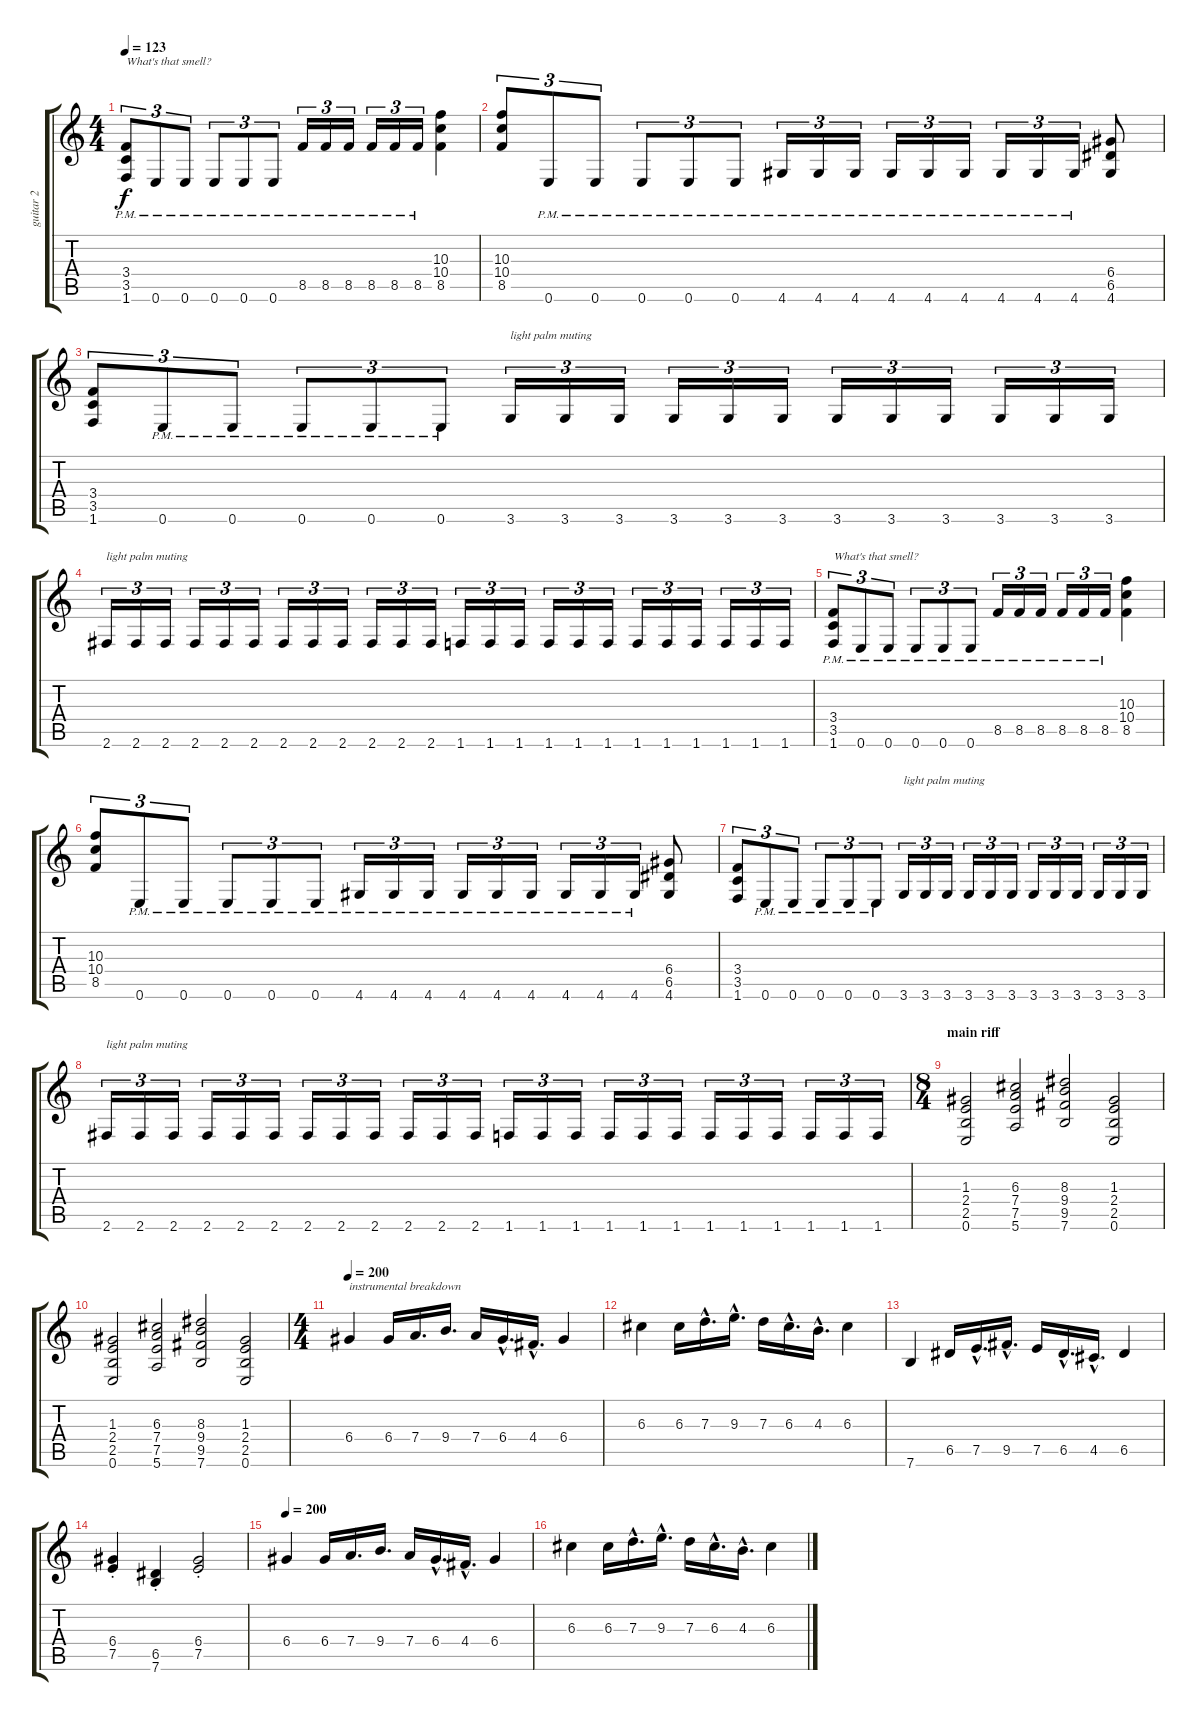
\track ("guitar 2" "guitar 2") {instrument overdrivenguitar}
\staff {score tabs}
\tuning (E4 B3 G3 D3 A2 E2) {hide}
\ts (4 4)
\tempo 123
\clef g2
\ks c
(3.4 3.5 1.6{pm}).8{tu (3 2) txt "What's that smell?" dy f} 0.6{pm}.8{tu (3 2)} 0.6{pm}.8{tu (3 2)} 0.6{pm}.8{tu (3 2)} 0.6{pm}.8{tu (3 2)} 0.6{pm}.8{tu (3 2)} 8.5{pm}.16{tu (3 2)} 8.5{pm}.16{tu (3 2)} 8.5{pm}.16{tu (3 2)} 8.5{pm}.16{tu (3 2)} 8.5{pm}.16{tu (3 2)} 8.5{pm}.16{tu (3 2)} (10.3 10.4 8.5).4 |
(10.3 10.4 8.5).8{tu (3 2)} 0.6{pm}.8{tu (3 2)} 0.6{pm}.8{tu (3 2)} 0.6{pm}.8{tu (3 2)} 0.6{pm}.8{tu (3 2)} 0.6{pm}.8{tu (3 2)} 4.6{pm}.16{tu (3 2)} 4.6{pm}.16{tu (3 2)} 4.6{pm}.16{tu (3 2)} 4.6{pm}.16{tu (3 2)} 4.6{pm}.16{tu (3 2)} 4.6{pm}.16{tu (3 2)} 4.6{pm}.16{tu (3 2)} 4.6{pm}.16{tu (3 2)} 4.6{pm}.16{tu (3 2)} (6.4 6.5 4.6).8 |
(3.4 3.5 1.6).8{tu (3 2)} 0.6{pm}.8{tu (3 2)} 0.6{pm}.8{tu (3 2)} 0.6{pm}.8{tu (3 2)} 0.6{pm}.8{tu (3 2)} 0.6{pm}.8{tu (3 2)} 3.6.16{tu (3 2) txt "light palm muting"} 3.6.16{tu (3 2)} 3.6.16{tu (3 2)} 3.6.16{tu (3 2)} 3.6.16{tu (3 2)} 3.6.16{tu (3 2)} 3.6.16{tu (3 2)} 3.6.16{tu (3 2)} 3.6.16{tu (3 2)} 3.6.16{tu (3 2)} 3.6.16{tu (3 2)} 3.6.16{tu (3 2)} |
2.6.16{tu (3 2) txt "light palm muting"} 2.6.16{tu (3 2)} 2.6.16{tu (3 2)} 2.6.16{tu (3 2)} 2.6.16{tu (3 2)} 2.6.16{tu (3 2)} 2.6.16{tu (3 2)} 2.6.16{tu (3 2)} 2.6.16{tu (3 2)} 2.6.16{tu (3 2)} 2.6.16{tu (3 2)} 2.6.16{tu (3 2)} 1.6.16{tu (3 2)} 1.6.16{tu (3 2)} 1.6.16{tu (3 2)} 1.6.16{tu (3 2)} 1.6.16{tu (3 2)} 1.6.16{tu (3 2)} 1.6.16{tu (3 2)} 1.6.16{tu (3 2)} 1.6.16{tu (3 2)} 1.6.16{tu (3 2)} 1.6.16{tu (3 2)} 1.6.16{tu (3 2)} |
(3.4 3.5 1.6{pm}).8{tu (3 2) txt "What's that smell?"} 0.6{pm}.8{tu (3 2)} 0.6{pm}.8{tu (3 2)} 0.6{pm}.8{tu (3 2)} 0.6{pm}.8{tu (3 2)} 0.6{pm}.8{tu (3 2)} 8.5{pm}.16{tu (3 2)} 8.5{pm}.16{tu (3 2)} 8.5{pm}.16{tu (3 2)} 8.5{pm}.16{tu (3 2)} 8.5{pm}.16{tu (3 2)} 8.5{pm}.16{tu (3 2)} (10.3 10.4 8.5).4 |
(10.3 10.4 8.5).8{tu (3 2)} 0.6{pm}.8{tu (3 2)} 0.6{pm}.8{tu (3 2)} 0.6{pm}.8{tu (3 2)} 0.6{pm}.8{tu (3 2)} 0.6{pm}.8{tu (3 2)} 4.6{pm}.16{tu (3 2)} 4.6{pm}.16{tu (3 2)} 4.6{pm}.16{tu (3 2)} 4.6{pm}.16{tu (3 2)} 4.6{pm}.16{tu (3 2)} 4.6{pm}.16{tu (3 2)} 4.6{pm}.16{tu (3 2)} 4.6{pm}.16{tu (3 2)} 4.6{pm}.16{tu (3 2)} (6.4 6.5 4.6).8 |
(3.4 3.5 1.6).8{tu (3 2)} 0.6{pm}.8{tu (3 2)} 0.6{pm}.8{tu (3 2)} 0.6{pm}.8{tu (3 2)} 0.6{pm}.8{tu (3 2)} 0.6{pm}.8{tu (3 2)} 3.6.16{tu (3 2) txt "light palm muting"} 3.6.16{tu (3 2)} 3.6.16{tu (3 2)} 3.6.16{tu (3 2)} 3.6.16{tu (3 2)} 3.6.16{tu (3 2)} 3.6.16{tu (3 2)} 3.6.16{tu (3 2)} 3.6.16{tu (3 2)} 3.6.16{tu (3 2)} 3.6.16{tu (3 2)} 3.6.16{tu (3 2)} |
2.6.16{tu (3 2) txt "light palm muting"} 2.6.16{tu (3 2)} 2.6.16{tu (3 2)} 2.6.16{tu (3 2)} 2.6.16{tu (3 2)} 2.6.16{tu (3 2)} 2.6.16{tu (3 2)} 2.6.16{tu (3 2)} 2.6.16{tu (3 2)} 2.6.16{tu (3 2)} 2.6.16{tu (3 2)} 2.6.16{tu (3 2)} 1.6.16{tu (3 2)} 1.6.16{tu (3 2)} 1.6.16{tu (3 2)} 1.6.16{tu (3 2)} 1.6.16{tu (3 2)} 1.6.16{tu (3 2)} 1.6.16{tu (3 2)} 1.6.16{tu (3 2)} 1.6.16{tu (3 2)} 1.6.16{tu (3 2)} 1.6.16{tu (3 2)} 1.6.16{tu (3 2)} |
\ts (8 4)
\section ("" "main riff")
(1.3 2.4 2.5 0.6).2 (6.3 7.4 7.5 5.6).2 (8.3 9.4 9.5 7.6).2 (1.3 2.4 2.5 0.6).2 |
(1.3 2.4 2.5 0.6).2 (6.3 7.4 7.5 5.6).2 (8.3 9.4 9.5 7.6).2 (1.3 2.4 2.5 0.6).2 |
\ts (4 4)
\tempo 200
6.4.4{txt "instrumental breakdown"} 6.4.16 7.4.16{d} 9.4.16{d} 7.4.16 6.4{hac}.16{d} 4.4{hac}.16{d} 6.4.4 |
6.3.4 6.3.16 7.3{hac}.16{d} 9.3{hac}.16{d} 7.3.16 6.3{hac}.16{d} 4.3{hac}.16{d} 6.3.4 |
7.6.4 6.5.16 7.5{hac}.16{d} 9.5{hac}.16{d} 7.5.16 6.5{hac}.16{d} 4.5{hac}.16{d} 6.5.4 |
(6.4{st} 7.5{st}).4 (6.5{st} 7.6{st}).4 (6.4{st} 7.5{st}).2 |
\tempo 200
6.4.4 6.4.16 7.4.16{d} 9.4.16{d} 7.4.16 6.4{hac}.16{d} 4.4{hac}.16{d} 6.4.4 |
6.3.4 6.3.16 7.3{hac}.16{d} 9.3{hac}.16{d} 7.3.16 6.3{hac}.16{d} 4.3{hac}.16{d} 6.3.4
